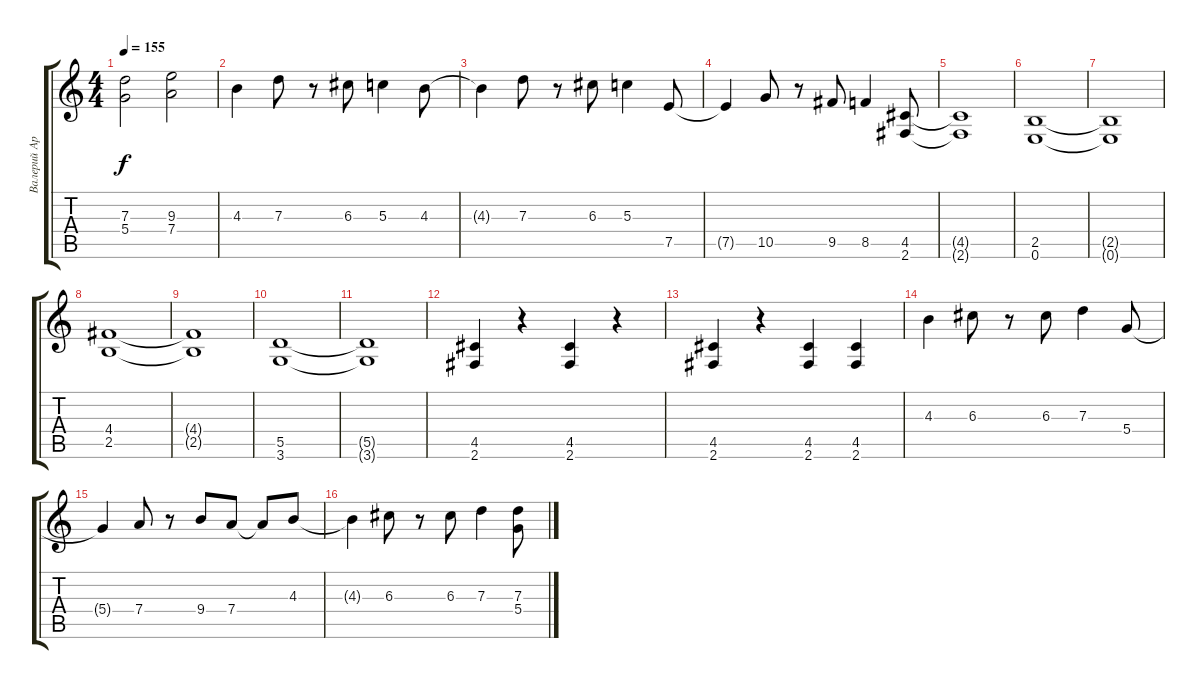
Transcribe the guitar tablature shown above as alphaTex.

\track ("Валерий Аркадин" "Валерий Ар") {instrument distortionguitar}
\staff {score tabs}
\tuning (E4 B3 G3 D3 A2 E2) {hide}
\ts (4 4)
\tempo 155
\clef g2
\ks c
(7.3{t} 5.4{t}).2{dy f} (9.3 7.4).2 |
4.3.4 7.3.8 r.8 6.3.8 5.3.4 4.3.8 |
4.3{t}.4 7.3.8 r.8 6.3.8 5.3.4 7.5.8 |
7.5{t}.4 10.5.8 r.8 9.5.8 8.5.4 (4.5 2.6).8 |
(4.5{t} 2.6{t}).1 |
(2.5 0.6).1{volume 9} |
(2.5{t} 0.6{t}).1 |
(4.4 2.5).1 |
(4.4{t} 2.5{t}).1 |
(5.5 3.6).1 |
(5.5{t} 3.6{t}).1 |
(4.5 2.6).4 r.4 (4.5 2.6).4 r.4 |
(4.5 2.6).4 r.4 (4.5 2.6).4 (4.5 2.6).4 |
4.3.4{volume 11} 6.3.8 r.8 6.3.8 7.3.4 5.4.8 |
5.4{t}.4 7.4.8 r.8 9.4.8 7.4.8 7.4{t}.8 4.3.8 |
4.3{t}.4 6.3.8 r.8 6.3.8 7.3.4 (7.3 5.4).8
